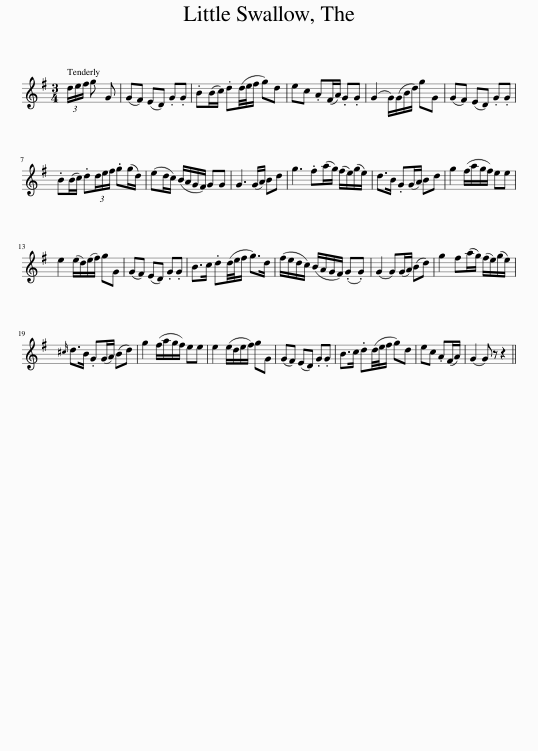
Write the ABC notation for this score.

X:1
L:1/8
M:3/4
I:linebreak $
K:G
V:1 treble
V:1
 (3d/e/f/ g G | (GF) (ED) .G.G | .B(B/c/) .d(d/4e/4f/ g)d | ec .A(F/A/) .G.G | (G2 G/)(G/B/d/) gG | %5
 (GF) (ED) .G.G |$ .B(B/c/) .d(3d/e/f/ .g(g/d/) | (ed/c/) (B/A/G/F/) GG | G3 (G/A/) Bd | g3 .f(a/g/) (f/e/)(g/e/) | %10
 d>B .G(G/A/) Bd | g2 (f/a/g/f/) ee |$ e2 (e/d/)(e/f/) gG | (GF) (ED) .G.G | B>c .d(d/4e/4f/ g>)d | %15
 (f/e/d/c/) (B/A/G/F/) (.G.G) | (G2 G)(G/A/) (Bd) | g2 f(a/g/) (f/e/)(g/e/) |${^c} d>B .G(G/A/) (Bd) | g2 (f/a/g/f/) ee | %20
 e2 (e/d/e/f/) gG | (GF) (ED) .G.G | B>c .d(d/4e/4f/ g)d | ec .A(F/A/) | (G2 G) z z2 || %25
